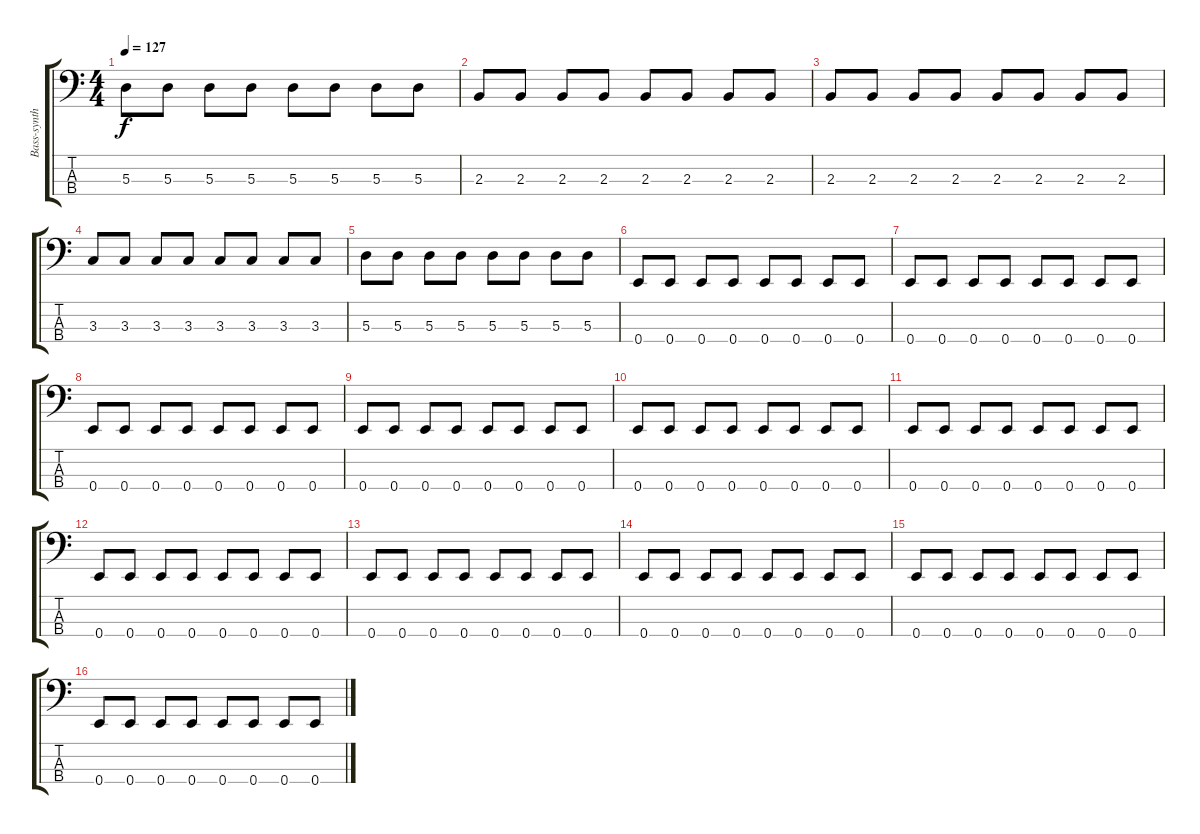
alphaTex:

\track ("Bass-synth" "Bass-synth") {instrument synthbass2}
\staff {score tabs}
\tuning (G2 D2 A1 E1) {hide}
\ts (4 4)
\tempo 127
\clef f4
\ks c
5.3.8{dy f} 5.3.8 5.3.8 5.3.8 5.3.8 5.3.8 5.3.8 5.3.8 |
2.3.8 2.3.8 2.3.8 2.3.8 2.3.8 2.3.8 2.3.8 2.3.8 |
2.3.8 2.3.8 2.3.8 2.3.8 2.3.8 2.3.8 2.3.8 2.3.8 |
3.3.8 3.3.8 3.3.8 3.3.8 3.3.8 3.3.8 3.3.8 3.3.8 |
5.3.8 5.3.8 5.3.8 5.3.8 5.3.8 5.3.8 5.3.8 5.3.8 |
0.4.8 0.4.8 0.4.8 0.4.8 0.4.8 0.4.8 0.4.8 0.4.8 |
0.4.8 0.4.8 0.4.8 0.4.8 0.4.8 0.4.8 0.4.8 0.4.8 |
0.4.8 0.4.8 0.4.8 0.4.8 0.4.8 0.4.8 0.4.8 0.4.8 |
0.4.8 0.4.8 0.4.8 0.4.8 0.4.8 0.4.8 0.4.8 0.4.8 |
0.4.8 0.4.8 0.4.8 0.4.8 0.4.8 0.4.8 0.4.8 0.4.8 |
0.4.8 0.4.8 0.4.8 0.4.8 0.4.8 0.4.8 0.4.8 0.4.8 |
0.4.8 0.4.8 0.4.8 0.4.8 0.4.8 0.4.8 0.4.8 0.4.8 |
0.4.8 0.4.8 0.4.8 0.4.8 0.4.8 0.4.8 0.4.8 0.4.8 |
0.4.8 0.4.8 0.4.8 0.4.8 0.4.8 0.4.8 0.4.8 0.4.8 |
0.4.8 0.4.8 0.4.8 0.4.8 0.4.8 0.4.8 0.4.8 0.4.8 |
0.4.8 0.4.8 0.4.8 0.4.8 0.4.8 0.4.8 0.4.8 0.4.8
